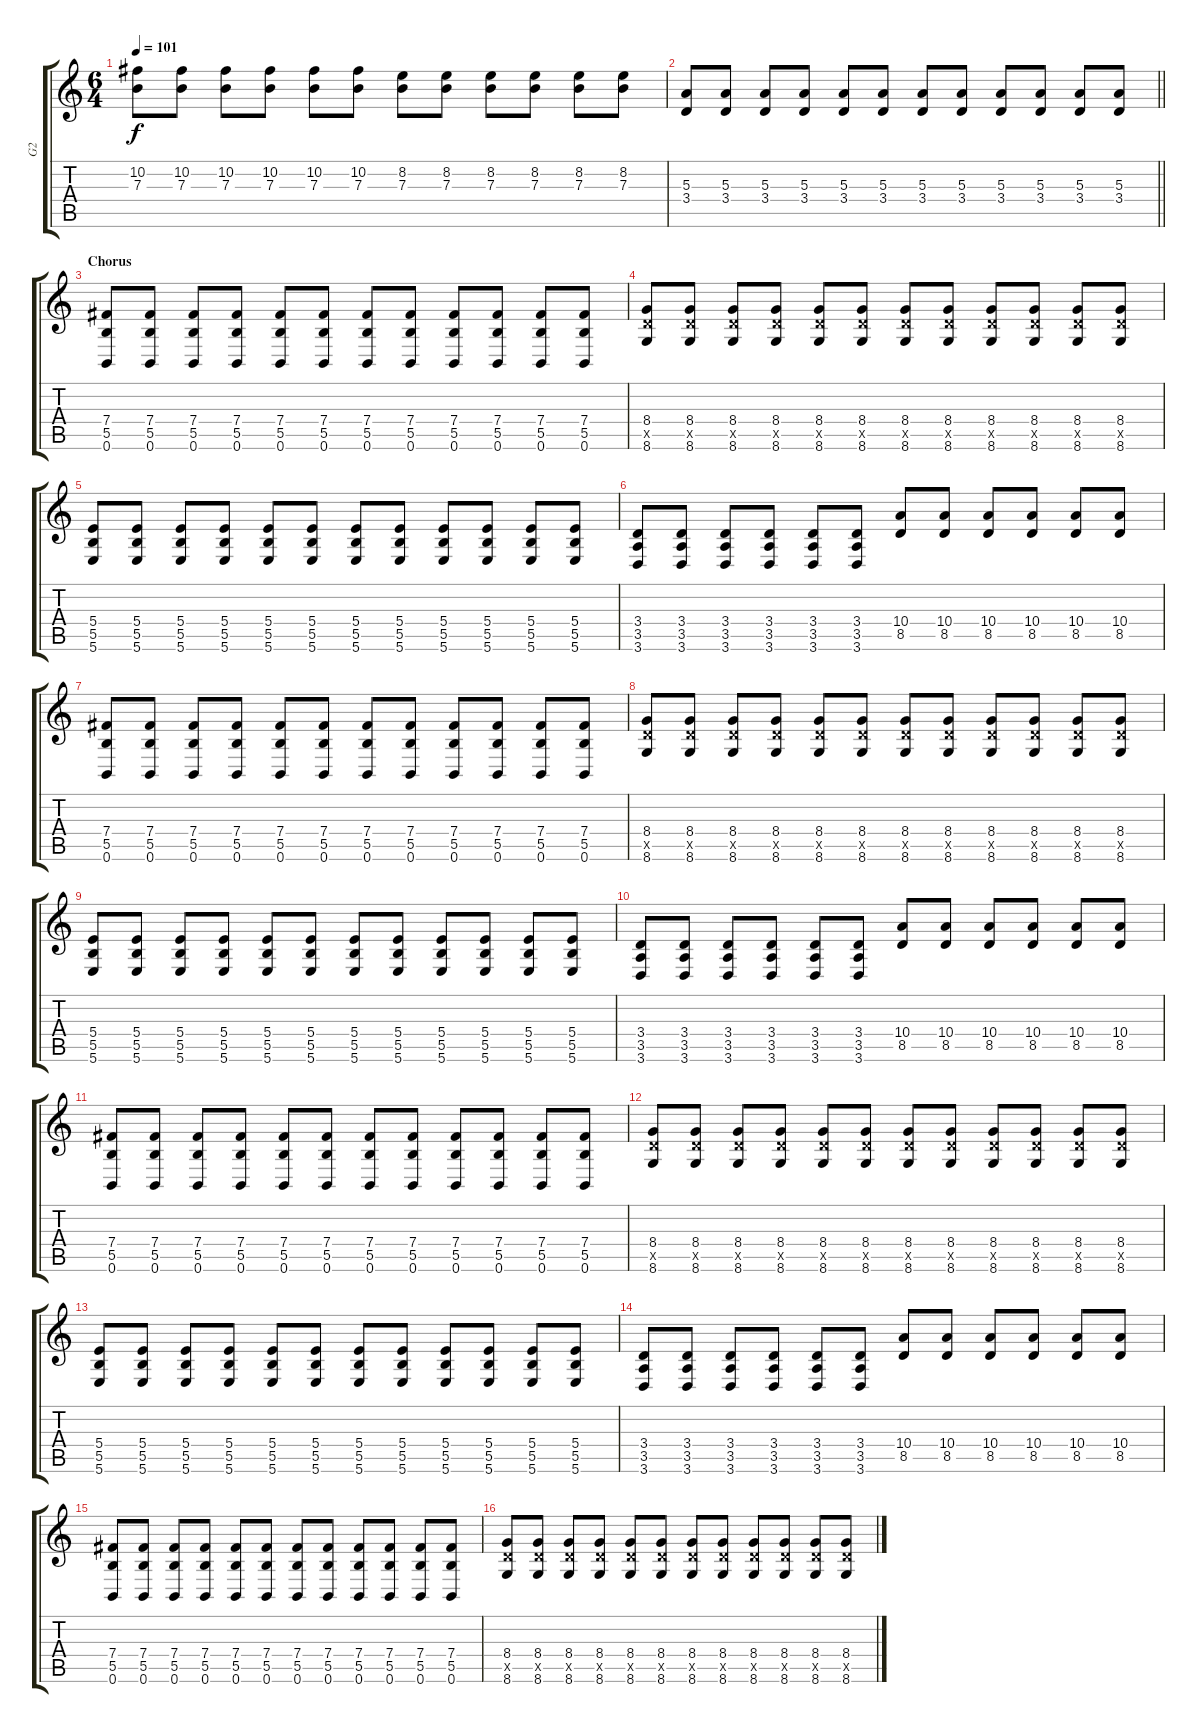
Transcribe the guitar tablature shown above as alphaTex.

\track ("G2" "G2") {instrument distortionguitar}
\staff {score tabs}
\tuning (Db4 Ab3 E3 B2 Gb2 B1) {hide}
\ts (6 4)
\tempo 101
\clef g2
\ks c
(10.2 7.3).8{dy f} (10.2 7.3).8 (10.2 7.3).8 (10.2 7.3).8 (10.2 7.3).8 (10.2 7.3).8 (8.2 7.3).8 (8.2 7.3).8 (8.2 7.3).8 (8.2 7.3).8 (8.2 7.3).8 (8.2 7.3).8 |
\barLineRight lightlight
(5.3 3.4).8 (5.3 3.4).8 (5.3 3.4).8 (5.3 3.4).8 (5.3 3.4).8 (5.3 3.4).8 (5.3 3.4).8 (5.3 3.4).8 (5.3 3.4).8 (5.3 3.4).8 (5.3 3.4).8 (5.3 3.4).8 |
\section ("" "Chorus")
(7.4 5.5 0.6).8 (7.4 5.5 0.6).8 (7.4 5.5 0.6).8 (7.4 5.5 0.6).8 (7.4 5.5 0.6).8 (7.4 5.5 0.6).8 (7.4 5.5 0.6).8 (7.4 5.5 0.6).8 (7.4 5.5 0.6).8 (7.4 5.5 0.6).8 (7.4 5.5 0.6).8 (7.4 5.5 0.6).8 |
(8.4 8.5{x} 8.6).8 (8.4 8.5{x} 8.6).8 (8.4 8.5{x} 8.6).8 (8.4 8.5{x} 8.6).8 (8.4 8.5{x} 8.6).8 (8.4 8.5{x} 8.6).8 (8.4 8.5{x} 8.6).8 (8.4 8.5{x} 8.6).8 (8.4 8.5{x} 8.6).8 (8.4 8.5{x} 8.6).8 (8.4 8.5{x} 8.6).8 (8.4 8.5{x} 8.6).8 |
(5.4 5.5 5.6).8 (5.4 5.5 5.6).8 (5.4 5.5 5.6).8 (5.4 5.5 5.6).8 (5.4 5.5 5.6).8 (5.4 5.5 5.6).8 (5.4 5.5 5.6).8 (5.4 5.5 5.6).8 (5.4 5.5 5.6).8 (5.4 5.5 5.6).8 (5.4 5.5 5.6).8 (5.4 5.5 5.6).8 |
(3.4 3.5 3.6).8 (3.4 3.5 3.6).8 (3.4 3.5 3.6).8 (3.4 3.5 3.6).8 (3.4 3.5 3.6).8 (3.4 3.5 3.6).8 (10.4 8.5).8 (10.4 8.5).8 (10.4 8.5).8 (10.4 8.5).8 (10.4 8.5).8 (10.4 8.5).8 |
(7.4 5.5 0.6).8 (7.4 5.5 0.6).8 (7.4 5.5 0.6).8 (7.4 5.5 0.6).8 (7.4 5.5 0.6).8 (7.4 5.5 0.6).8 (7.4 5.5 0.6).8 (7.4 5.5 0.6).8 (7.4 5.5 0.6).8 (7.4 5.5 0.6).8 (7.4 5.5 0.6).8 (7.4 5.5 0.6).8 |
(8.4 8.5{x} 8.6).8 (8.4 8.5{x} 8.6).8 (8.4 8.5{x} 8.6).8 (8.4 8.5{x} 8.6).8 (8.4 8.5{x} 8.6).8 (8.4 8.5{x} 8.6).8 (8.4 8.5{x} 8.6).8 (8.4 8.5{x} 8.6).8 (8.4 8.5{x} 8.6).8 (8.4 8.5{x} 8.6).8 (8.4 8.5{x} 8.6).8 (8.4 8.5{x} 8.6).8 |
(5.4 5.5 5.6).8 (5.4 5.5 5.6).8 (5.4 5.5 5.6).8 (5.4 5.5 5.6).8 (5.4 5.5 5.6).8 (5.4 5.5 5.6).8 (5.4 5.5 5.6).8 (5.4 5.5 5.6).8 (5.4 5.5 5.6).8 (5.4 5.5 5.6).8 (5.4 5.5 5.6).8 (5.4 5.5 5.6).8 |
(3.4 3.5 3.6).8 (3.4 3.5 3.6).8 (3.4 3.5 3.6).8 (3.4 3.5 3.6).8 (3.4 3.5 3.6).8 (3.4 3.5 3.6).8 (10.4 8.5).8 (10.4 8.5).8 (10.4 8.5).8 (10.4 8.5).8 (10.4 8.5).8 (10.4 8.5).8 |
(7.4 5.5 0.6).8 (7.4 5.5 0.6).8 (7.4 5.5 0.6).8 (7.4 5.5 0.6).8 (7.4 5.5 0.6).8 (7.4 5.5 0.6).8 (7.4 5.5 0.6).8 (7.4 5.5 0.6).8 (7.4 5.5 0.6).8 (7.4 5.5 0.6).8 (7.4 5.5 0.6).8 (7.4 5.5 0.6).8 |
(8.4 8.5{x} 8.6).8 (8.4 8.5{x} 8.6).8 (8.4 8.5{x} 8.6).8 (8.4 8.5{x} 8.6).8 (8.4 8.5{x} 8.6).8 (8.4 8.5{x} 8.6).8 (8.4 8.5{x} 8.6).8 (8.4 8.5{x} 8.6).8 (8.4 8.5{x} 8.6).8 (8.4 8.5{x} 8.6).8 (8.4 8.5{x} 8.6).8 (8.4 8.5{x} 8.6).8 |
(5.4 5.5 5.6).8 (5.4 5.5 5.6).8 (5.4 5.5 5.6).8 (5.4 5.5 5.6).8 (5.4 5.5 5.6).8 (5.4 5.5 5.6).8 (5.4 5.5 5.6).8 (5.4 5.5 5.6).8 (5.4 5.5 5.6).8 (5.4 5.5 5.6).8 (5.4 5.5 5.6).8 (5.4 5.5 5.6).8 |
(3.4 3.5 3.6).8 (3.4 3.5 3.6).8 (3.4 3.5 3.6).8 (3.4 3.5 3.6).8 (3.4 3.5 3.6).8 (3.4 3.5 3.6).8 (10.4 8.5).8 (10.4 8.5).8 (10.4 8.5).8 (10.4 8.5).8 (10.4 8.5).8 (10.4 8.5).8 |
(7.4 5.5 0.6).8 (7.4 5.5 0.6).8 (7.4 5.5 0.6).8 (7.4 5.5 0.6).8 (7.4 5.5 0.6).8 (7.4 5.5 0.6).8 (7.4 5.5 0.6).8 (7.4 5.5 0.6).8 (7.4 5.5 0.6).8 (7.4 5.5 0.6).8 (7.4 5.5 0.6).8 (7.4 5.5 0.6).8 |
(8.4 8.5{x} 8.6).8 (8.4 8.5{x} 8.6).8 (8.4 8.5{x} 8.6).8 (8.4 8.5{x} 8.6).8 (8.4 8.5{x} 8.6).8 (8.4 8.5{x} 8.6).8 (8.4 8.5{x} 8.6).8 (8.4 8.5{x} 8.6).8 (8.4 8.5{x} 8.6).8 (8.4 8.5{x} 8.6).8 (8.4 8.5{x} 8.6).8 (8.4 8.5{x} 8.6).8
